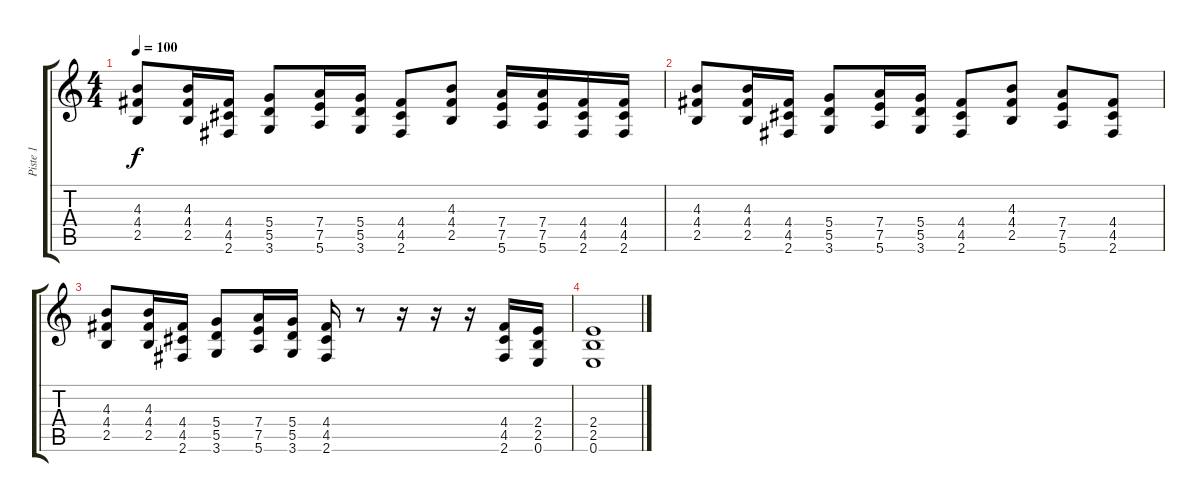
\track ("Piste 1" "Piste 1") {instrument overdrivenguitar}
\staff {score tabs}
\tuning (E4 B3 G3 D3 A2 E2) {hide}
\ts (4 4)
\tempo 100
\clef g2
\ks c
(4.3 4.4 2.5).8{dy f} (4.3 4.4 2.5).16 (4.4 4.5 2.6).16 (5.4 5.5 3.6).8 (7.4 7.5 5.6).16 (5.4 5.5 3.6).16 (4.4 4.5 2.6).8 (4.3 4.4 2.5).8 (7.4 7.5 5.6).16 (7.4 7.5 5.6).16 (4.4 4.5 2.6).16 (4.4 4.5 2.6).16 |
(4.3 4.4 2.5).8 (4.3 4.4 2.5).16 (4.4 4.5 2.6).16 (5.4 5.5 3.6).8 (7.4 7.5 5.6).16 (5.4 5.5 3.6).16 (4.4 4.5 2.6).8 (4.3 4.4 2.5).8 (7.4 7.5 5.6).8 (4.4 4.5 2.6).8 |
(4.3 4.4 2.5).8 (4.3 4.4 2.5).16 (4.4 4.5 2.6).16 (5.4 5.5 3.6).8 (7.4 7.5 5.6).16 (5.4 5.5 3.6).16 (4.4 4.5 2.6).16 r.8 r.16 r.16 r.16 (4.4 4.5 2.6).16 (2.4 2.5 0.6).16 |
(2.4 2.5 0.6).1
